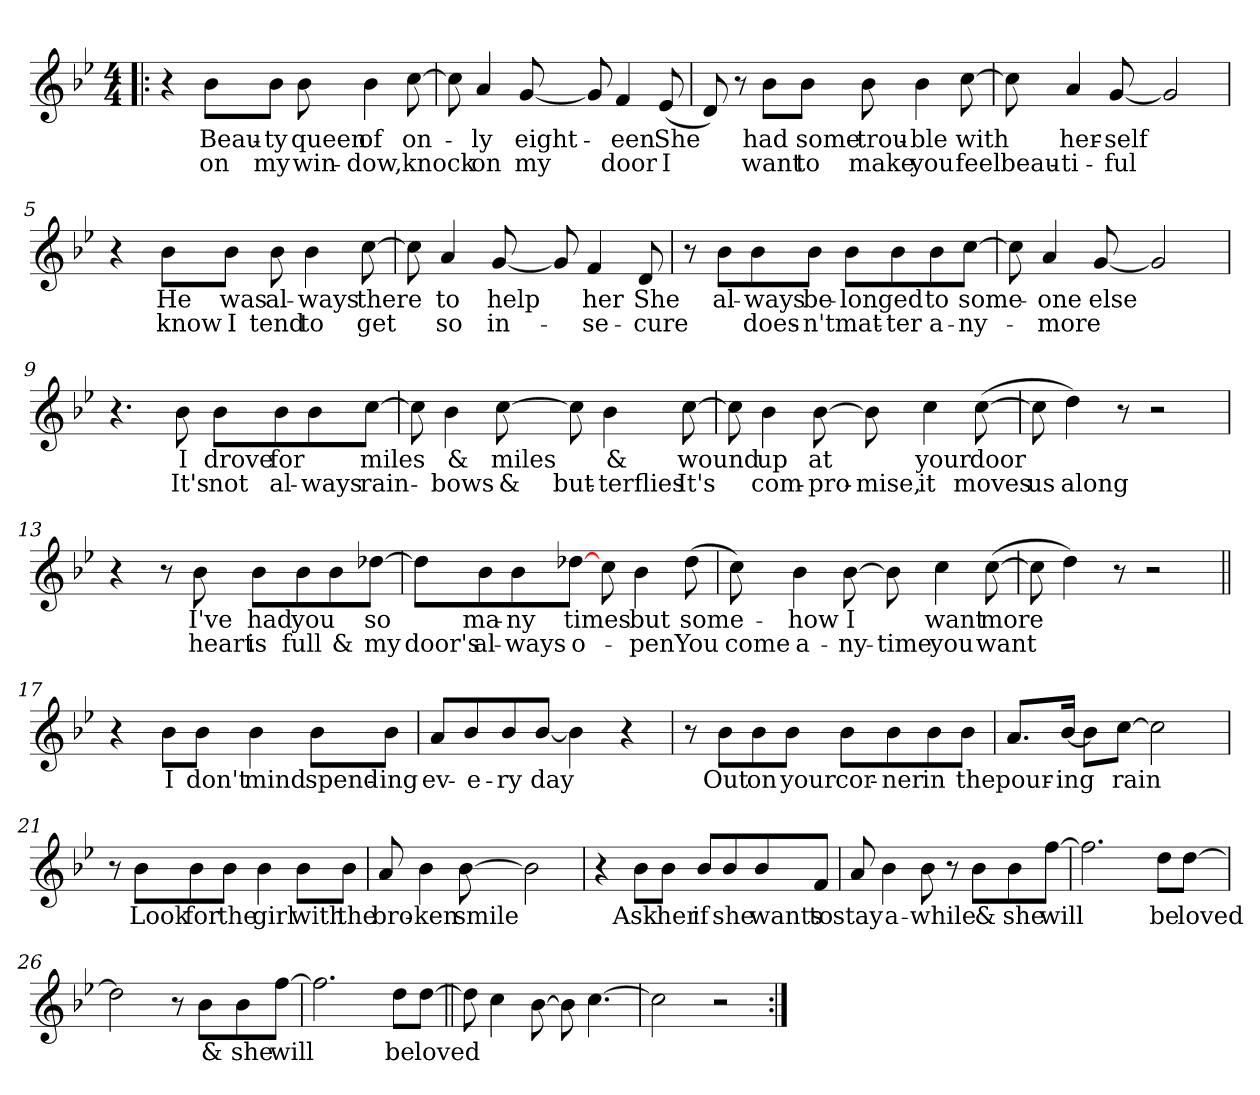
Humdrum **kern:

**kern	**text	**text
*part1	*part1	*part1
*staff1	*staff1	*staff1
*clefG2	*	*
*k[b-e-]	*	*
*g:	*	*
*M4/4	*	*
=1!|:	=1!|:	=1!|:
!	!	!LO:LY:b
4r	.	Tap
!	!LO:LY:b	!LO:LY:b
8b-\L	Beau-	on
!	!LO:LY:b	!LO:LY:b
8b-\J	-ty	my
!	!LO:LY:b	!LO:LY:b
8b-\	queen	win-
!	!LO:LY:b	!LO:LY:b
4b-\	of	-dow,
!	!LO:LY:b	!LO:LY:b
[8cc\	on-	knock
=2	=2	=2
8cc\]	.	.
!	!LO:LY:b	!LO:LY:b
4a/	-ly	on
!	!LO:LY:b	!LO:LY:b
[8g/	eight-	my
8g/]	.	.
!	!LO:LY:b	!LO:LY:b
4f/	-een	door
!	!LO:LY:b	!LO:LY:b
(<8e-/	She	I
=3	=3	=3
8d/)	.	.
8r	.	.
!	!LO:LY:b	!LO:LY:b
8b-\L	had	want
!	!LO:LY:b	!LO:LY:b
8b-\J	some	to
!	!LO:LY:b	!LO:LY:b
8b-\	trou-	make
!	!LO:LY:b	!LO:LY:b
4b-\	-ble	you
!	!LO:LY:b	!LO:LY:b
[8cc\	with	feel
=4	=4	=4
!	!	!LO:LY:b
8cc\]	.	beau-
!	!LO:LY:b	!LO:LY:b
4a/	her-	-ti-
!	!LO:LY:b	!LO:LY:b
[8g/	-self	-ful
2g/]	.	.
!!LO:LB:g=z
=5	=5	=5
!	!	!LO:LY:b
4r	.	I
!	!LO:LY:b	!LO:LY:b
8b-\L	He	know
!	!LO:LY:b	!LO:LY:b
8b-\J	was	I
!	!LO:LY:b	!LO:LY:b
8b-\	al-	tend
!	!LO:LY:b	!LO:LY:b
4b-\	-ways	to
!	!LO:LY:b	!LO:LY:b
[8cc\	there	get
=6	=6	=6
8cc\]	.	.
!	!LO:LY:b	!LO:LY:b
4a/	to	so
!	!LO:LY:b	!LO:LY:b
[8g/	help	in-
8g/]	.	.
!	!LO:LY:b	!LO:LY:b
4f/	her	-se-
!	!LO:LY:b	!LO:LY:b
8d/	She	-cure
=7	=7	=7
8r	.	.
!	!LO:LY:b	!
8b-\L	al-	.
!	!LO:LY:b	!LO:LY:b
8b-\	-ways	does-
!	!LO:LY:b	!LO:LY:b
8b-\J	be-	-n't
!	!LO:LY:b	!LO:LY:b
8b-\L	-longed	mat-
!	!	!LO:LY:b
8b-\	.	-ter
!	!LO:LY:b	!LO:LY:b
8b-\	to	a-
!	!LO:LY:b	!LO:LY:b
[8cc\J	some-	-ny-
=8	=8	=8
8cc\]	.	.
!	!LO:LY:b	!LO:LY:b
4a/	-one	-more
!	!LO:LY:b	!
[8g/	else	.
2g/]	.	.
!!LO:LB:g=z
=9	=9	=9
4.r	.	.
!	!LO:LY:b	!LO:LY:b
8b-\	I	It's
!	!LO:LY:b	!LO:LY:b
8b-\L	drove	not
!	!LO:LY:b	!LO:LY:b
8b-\	for	al-
!	!	!LO:LY:b
8b-\	.	-ways
!	!LO:LY:b	!LO:LY:b
[8cc\J	miles	rain-
=10	=10	=10
8cc\]	.	.
!	!LO:LY:b	!LO:LY:b
4b-\	&	-bows
!	!LO:LY:b	!LO:LY:b
[8cc\	miles	&
!	!	!LO:LY:b
8cc\]	.	but-
!	!LO:LY:b	!LO:LY:b
4b-\	&	-terflies
!	!LO:LY:b	!LO:LY:b
[8cc\	wound	It's
=11	=11	=11
8cc\]	.	.
!	!LO:LY:b	!LO:LY:b
4b-\	up	com-
!	!LO:LY:b	!LO:LY:b
[8b-\	at	-pro-
!	!	!LO:LY:b
8b-\]	.	-mise,
!	!LO:LY:b	!LO:LY:b
4cc\	your	it
!	!LO:LY:b	!LO:LY:b
(>[8cc\	door	moves
=12	=12	=12
!	!	!LO:LY:b
8cc\]	.	us
!	!	!LO:LY:b
4dd\)	.	along
8r	.	.
2r	.	.
!!LO:LB:g=z
=13	=13	=13
4r	.	.
!	!	!LO:LY:b
8r	.	My
!	!LO:LY:b	!LO:LY:b
8b-\	I've	heart
!	!LO:LY:b	!LO:LY:b
8b-\L	had	is
!	!LO:LY:b	!LO:LY:b
8b-\	you	full
!	!	!LO:LY:b
8b-\	.	&
!	!LO:LY:b	!LO:LY:b
[8dd-X\J	so	my
=14	=14	=14
!	!	!LO:LY:b
8dd-\L]	.	door's
!	!LO:LY:b	!LO:LY:b
8b-\	ma-	al-
!	!LO:LY:b	!LO:LY:b
8b-\	-ny	-ways
!	!LO:LY:b	!LO:LY:b
[8dd-X\J	times	o-
8cc\	.	.
!	!LO:LY:b	!LO:LY:b
4b-\	but	-pen
!	!LO:LY:b	!LO:LY:b
(>8dd-\	some-	You
=15	=15	=15
!	!	!LO:LY:b
8cc\)	.	come
!	!LO:LY:b	!LO:LY:b
4b-\	-how	a-
!	!LO:LY:b	!LO:LY:b
[8b-\	I	-ny-
!	!	!LO:LY:b
8b-\]	.	-time
!	!LO:LY:b	!LO:LY:b
4cc\	want	you
!	!LO:LY:b	!LO:LY:b
(>[8cc\	more	want
=16	=16	=16
8cc\]	.	.
4dd\)	.	.
8r	.	.
2r	.	.
!!LO:LB:g=z
=17||	=17||	=17||
4r	.	.
!	!LO:LY:b	!
8b-\L	I	.
!	!LO:LY:b	!
8b-\J	don't	.
!	!LO:LY:b	!
4b-\	mind	.
!	!LO:LY:b	!
8b-\L	spend-	.
!	!LO:LY:b	!
8b-\J	-ing	.
=18	=18	=18
!	!LO:LY:b	!
8a/L	ev-	.
!	!LO:LY:b	!
8b-/	-e-	.
!	!LO:LY:b	!
8b-/	-ry	.
!	!LO:LY:b	!
[8b-/J	day	.
4b-\]	.	.
4r	.	.
=19	=19	=19
8r	.	.
!	!LO:LY:b	!
8b-\L	Out	.
!	!LO:LY:b	!
8b-\	on	.
!	!LO:LY:b	!
8b-\J	your	.
!	!LO:LY:b	!
8b-\L	cor-	.
!	!LO:LY:b	!
8b-\	-ner	.
!	!LO:LY:b	!
8b-\	in	.
!	!LO:LY:b	!
8b-\J	the	.
=20	=20	=20
!	!LO:LY:b	!
8.a/L	pour-	.
!	!LO:LY:b	!
[16b-/Jk	-ing	.
8b-\L]	.	.
!	!LO:LY:b	!
[8cc\J	rain	.
2cc\]	.	.
!!LO:LB:g=z
=21	=21	=21
8r	.	.
!	!LO:LY:b	!
8b-\L	Look	.
!	!LO:LY:b	!
8b-\	for	.
!	!LO:LY:b	!
8b-\J	the	.
!	!LO:LY:b	!
4b-\	girl	.
!	!LO:LY:b	!
8b-\L	with	.
!	!LO:LY:b	!
8b-\J	the	.
=22	=22	=22
!	!LO:LY:b	!
8a/	bro-	.
!	!LO:LY:b	!
4b-\	-ken	.
!	!LO:LY:b	!
[8b-\	smile	.
2b-\]	.	.
=23	=23	=23
4r	.	.
!	!LO:LY:b	!
8b-\L	Ask	.
!	!LO:LY:b	!
8b-\J	her	.
!	!LO:LY:b	!
8b-/L	if	.
!	!LO:LY:b	!
8b-/	she	.
!	!LO:LY:b	!
8b-/	wants	.
!	!LO:LY:b	!
8f/J	to	.
=24	=24	=24
!	!LO:LY:b	!
8a/	stay	.
!	!LO:LY:b	!
4b-\	a-	.
!	!LO:LY:b	!
8b-\	-while	.
8r	.	.
!	!LO:LY:b	!
8b-\L	&	.
!	!LO:LY:b	!
8b-\	she	.
!	!LO:LY:b	!
[8ff\J	will	.
!!LO:LB:g=z
=25	=25	=25
2.ff\]	.	.
!	!LO:LY:b	!
8dd\L	be	.
!	!LO:LY:b	!
[8dd\J	loved	.
=26	=26	=26
2dd\]	.	.
8r	.	.
!	!LO:LY:b	!
8b-\L	&	.
!	!LO:LY:b	!
8b-\	she	.
!	!LO:LY:b	!
[8ff\J	will	.
=27	=27	=27
2.ff\]	.	.
!	!LO:LY:b	!
8dd\L	be	.
!	!LO:LY:b	!
[8dd\J	loved	.
=28||	=28||	=28||
8dd\]	.	.
4cc\	.	.
[8b-\	.	.
8b-\]	.	.
[4.cc\	.	.
=29	=29	=29
2cc\]	.	.
2r	.	.
=:|!	=:|!	=:|!
*-	*-	*-
